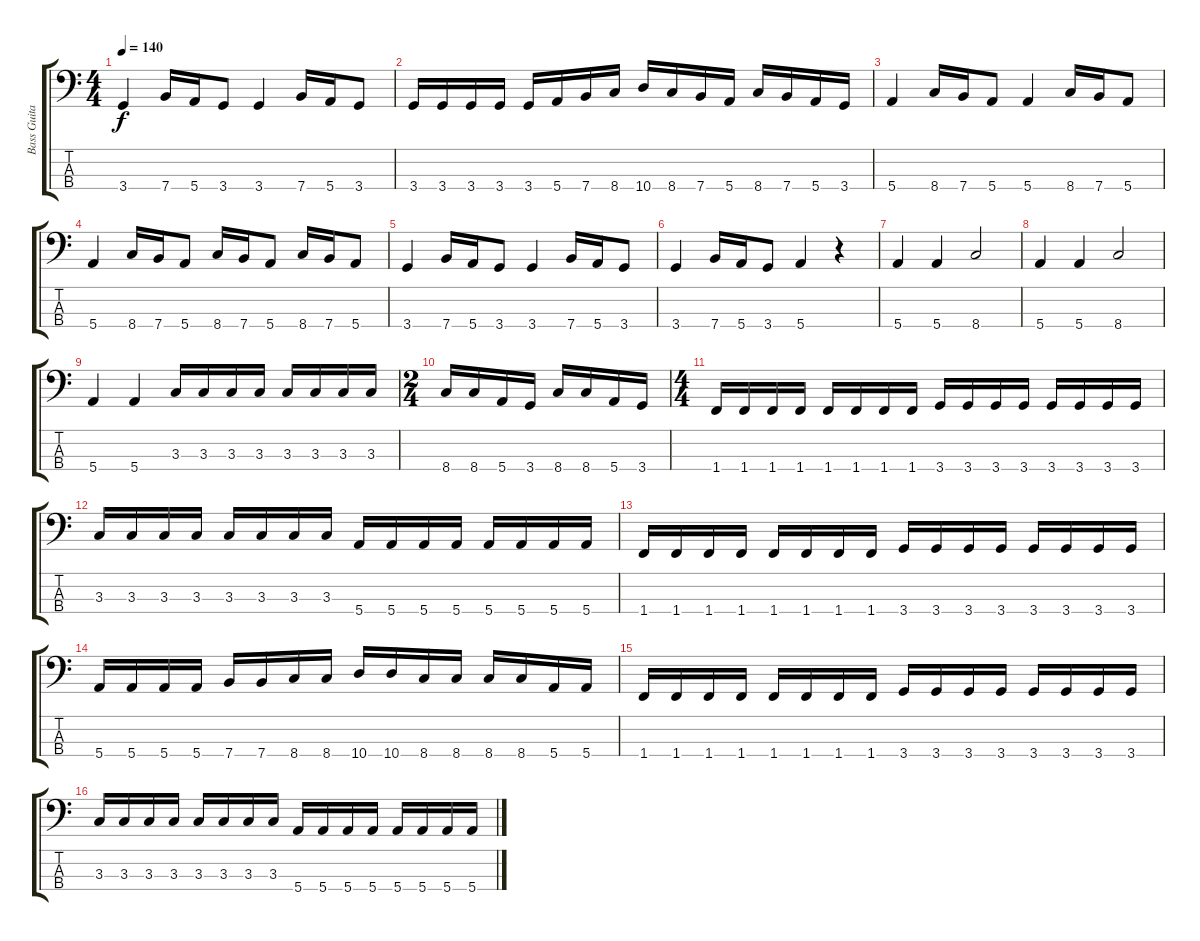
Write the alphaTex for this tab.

\track ("Bass Guitar" "Bass Guita") {instrument electricbasspick}
\staff {score tabs}
\tuning (G2 D2 A1 E1) {hide}
\ts (4 4)
\tempo 140
\clef f4
\ks c
3.4.4{dy f} 7.4.16 5.4.16 3.4.8 3.4.4 7.4.16 5.4.16 3.4.8 |
3.4.16 3.4.16 3.4.16 3.4.16 3.4.16 5.4.16 7.4.16 8.4.16 10.4.16 8.4.16 7.4.16 5.4.16 8.4.16 7.4.16 5.4.16 3.4.16 |
5.4.4 8.4.16 7.4.16 5.4.8 5.4.4 8.4.16 7.4.16 5.4.8 |
5.4.4 8.4.16 7.4.16 5.4.8 8.4.16 7.4.16 5.4.8 8.4.16 7.4.16 5.4.8 |
3.4.4 7.4.16 5.4.16 3.4.8 3.4.4 7.4.16 5.4.16 3.4.8 |
3.4.4 7.4.16 5.4.16 3.4.8 5.4.4 r.4 |
5.4.4 5.4.4 8.4.2 |
5.4.4 5.4.4 8.4.2 |
5.4.4 5.4.4 3.3.16 3.3.16 3.3.16 3.3.16 3.3.16 3.3.16 3.3.16 3.3.16 |
\ts (2 4)
8.4.16 8.4.16 5.4.16 3.4.16 8.4.16 8.4.16 5.4.16 3.4.16 |
\ts (4 4)
1.4.16 1.4.16 1.4.16 1.4.16 1.4.16 1.4.16 1.4.16 1.4.16 3.4.16 3.4.16 3.4.16 3.4.16 3.4.16 3.4.16 3.4.16 3.4.16 |
3.3.16 3.3.16 3.3.16 3.3.16 3.3.16 3.3.16 3.3.16 3.3.16 5.4.16 5.4.16 5.4.16 5.4.16 5.4.16 5.4.16 5.4.16 5.4.16 |
1.4.16 1.4.16 1.4.16 1.4.16 1.4.16 1.4.16 1.4.16 1.4.16 3.4.16 3.4.16 3.4.16 3.4.16 3.4.16 3.4.16 3.4.16 3.4.16 |
5.4.16 5.4.16 5.4.16 5.4.16 7.4.16 7.4.16 8.4.16 8.4.16 10.4.16 10.4.16 8.4.16 8.4.16 8.4.16 8.4.16 5.4.16 5.4.16 |
1.4.16 1.4.16 1.4.16 1.4.16 1.4.16 1.4.16 1.4.16 1.4.16 3.4.16 3.4.16 3.4.16 3.4.16 3.4.16 3.4.16 3.4.16 3.4.16 |
3.3.16 3.3.16 3.3.16 3.3.16 3.3.16 3.3.16 3.3.16 3.3.16 5.4.16 5.4.16 5.4.16 5.4.16 5.4.16 5.4.16 5.4.16 5.4.16
